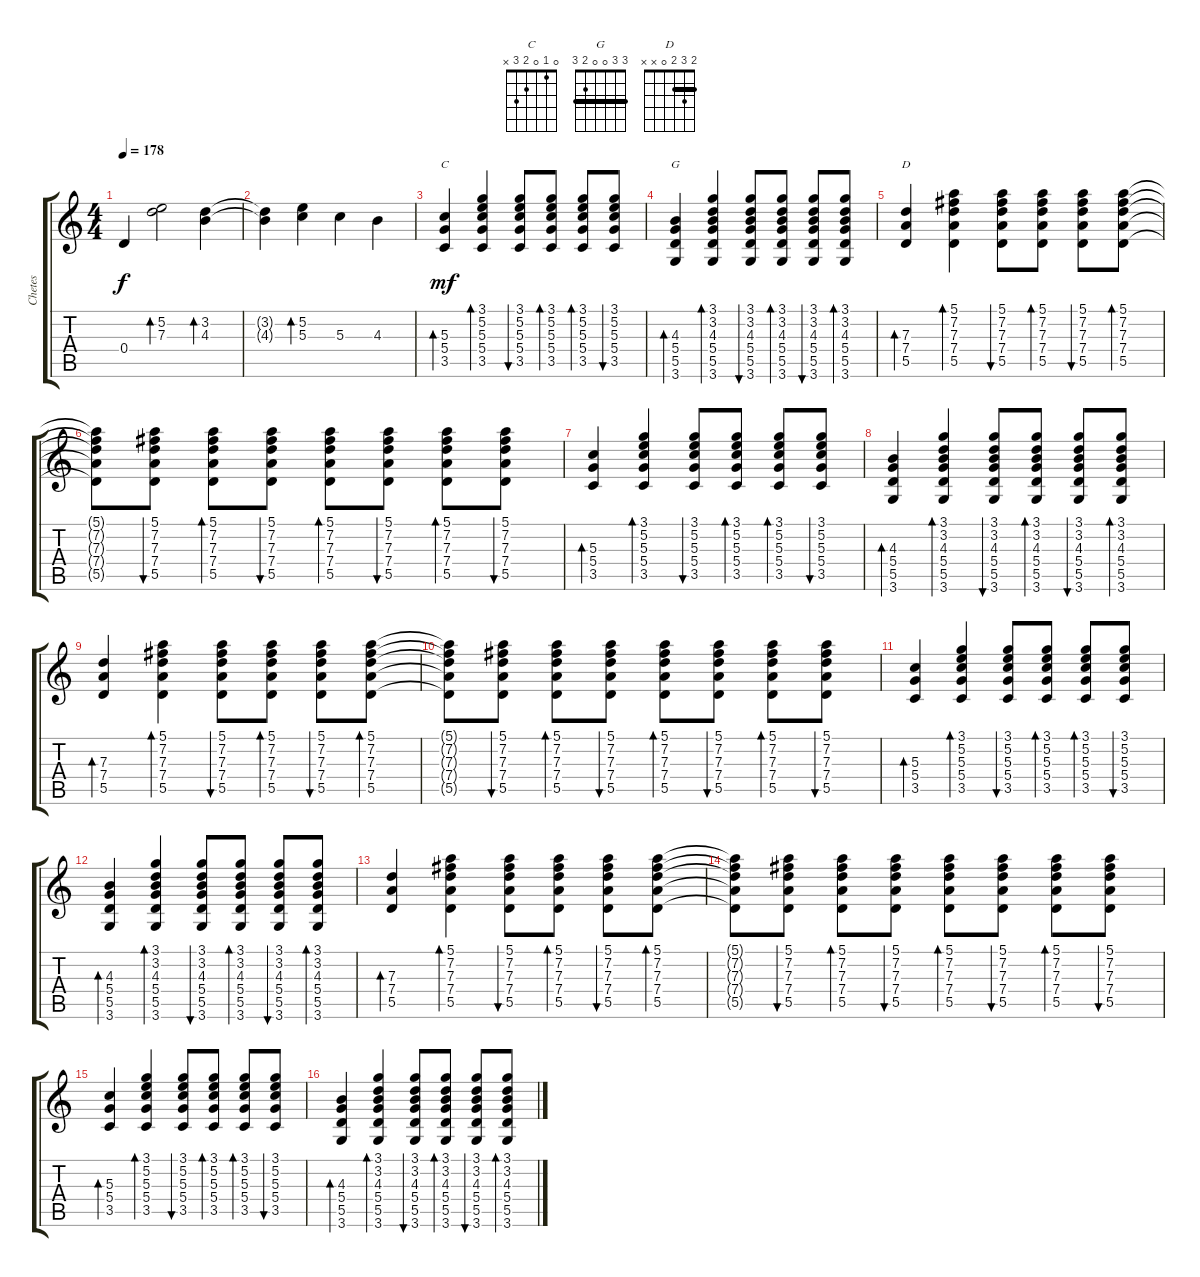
\track ("Chetes" "Chetes") {instrument acousticguitarsteel}
\staff {score tabs}
\tuning (E4 B3 G3 D3 A2 E2) {hide}
\chord ("C" 0 1 0 2 3 x)
\chord ("G" 3 3 0 0 2 3) {barre 3}
\chord ("D" 2 3 2 0 x x) {barre 2}
\ts (4 4)
\tempo 178
\clef g2
\ks c
0.4.4{dy f} (5.2 7.3).2{bd 240} (3.2 4.3).4{bd 240} |
(3.2{t} 4.3{t}).4 (5.2 5.3).4{bd 240} 5.3.4 4.3.4 |
(5.3 5.4 3.5).4{bd 30 ch "C" dy mf} (3.1 5.2 5.3 5.4 3.5).4{bd 60} (3.1 5.2 5.3 5.4 3.5).8{bu 60} (3.1 5.2 5.3 5.4 3.5).8{bd 60} (3.1 5.2 5.3 5.4 3.5).8{bd 60} (3.1 5.2 5.3 5.4 3.5).8{bu 60} |
(4.3 5.4 5.5 3.6).4{bd 30 ch "G"} (3.1 3.2 4.3 5.4 5.5 3.6).4{bd 60} (3.1 3.2 4.3 5.4 5.5 3.6).8{bu 60} (3.1 3.2 4.3 5.4 5.5 3.6).8{bd 60} (3.1 3.2 4.3 5.4 5.5 3.6).8{bu 60} (3.1 3.2 4.3 5.4 5.5 3.6).8{bd 60} |
(7.3 7.4 5.5).4{bd 30 ch "D"} (5.1 7.2 7.3 7.4 5.5).4{bd 60} (5.1 7.2 7.3 7.4 5.5).8{bu 60} (5.1 7.2 7.3 7.4 5.5).8{bd 60} (5.1 7.2 7.3 7.4 5.5).8{bu 60} (5.1 7.2 7.3 7.4 5.5).8{bd 60} |
(5.1{t} 7.2{t} 7.3{t} 7.4{t} 5.5{t}).8 (5.1 7.2 7.3 7.4 5.5).8{bu 60} (5.1 7.2 7.3 7.4 5.5).8{bd 60} (5.1 7.2 7.3 7.4 5.5).8{bu 60} (5.1 7.2 7.3 7.4 5.5).8{bd 60} (5.1 7.2 7.3 7.4 5.5).8{bu 60} (5.1 7.2 7.3 7.4 5.5).8{bd 60} (5.1 7.2 7.3 7.4 5.5).8{bu 60} |
(5.3 5.4 3.5).4{bd 30} (3.1 5.2 5.3 5.4 3.5).4{bd 60} (3.1 5.2 5.3 5.4 3.5).8{bu 60} (3.1 5.2 5.3 5.4 3.5).8{bd 60} (3.1 5.2 5.3 5.4 3.5).8{bd 60} (3.1 5.2 5.3 5.4 3.5).8{bu 60} |
(4.3 5.4 5.5 3.6).4{bd 30} (3.1 3.2 4.3 5.4 5.5 3.6).4{bd 60} (3.1 3.2 4.3 5.4 5.5 3.6).8{bu 60} (3.1 3.2 4.3 5.4 5.5 3.6).8{bd 60} (3.1 3.2 4.3 5.4 5.5 3.6).8{bu 60} (3.1 3.2 4.3 5.4 5.5 3.6).8{bd 60} |
(7.3 7.4 5.5).4{bd 30} (5.1 7.2 7.3 7.4 5.5).4{bd 60} (5.1 7.2 7.3 7.4 5.5).8{bu 60} (5.1 7.2 7.3 7.4 5.5).8{bd 60} (5.1 7.2 7.3 7.4 5.5).8{bu 60} (5.1 7.2 7.3 7.4 5.5).8{bd 60} |
(5.1{t} 7.2{t} 7.3{t} 7.4{t} 5.5{t}).8 (5.1 7.2 7.3 7.4 5.5).8{bu 60} (5.1 7.2 7.3 7.4 5.5).8{bd 60} (5.1 7.2 7.3 7.4 5.5).8{bu 60} (5.1 7.2 7.3 7.4 5.5).8{bd 60} (5.1 7.2 7.3 7.4 5.5).8{bu 60} (5.1 7.2 7.3 7.4 5.5).8{bd 60} (5.1 7.2 7.3 7.4 5.5).8{bu 60} |
(5.3 5.4 3.5).4{bd 30} (3.1 5.2 5.3 5.4 3.5).4{bd 60} (3.1 5.2 5.3 5.4 3.5).8{bu 60} (3.1 5.2 5.3 5.4 3.5).8{bd 60} (3.1 5.2 5.3 5.4 3.5).8{bd 60} (3.1 5.2 5.3 5.4 3.5).8{bu 60} |
(4.3 5.4 5.5 3.6).4{bd 30} (3.1 3.2 4.3 5.4 5.5 3.6).4{bd 60} (3.1 3.2 4.3 5.4 5.5 3.6).8{bu 60} (3.1 3.2 4.3 5.4 5.5 3.6).8{bd 60} (3.1 3.2 4.3 5.4 5.5 3.6).8{bu 60} (3.1 3.2 4.3 5.4 5.5 3.6).8{bd 60} |
(7.3 7.4 5.5).4{bd 30} (5.1 7.2 7.3 7.4 5.5).4{bd 60} (5.1 7.2 7.3 7.4 5.5).8{bu 60} (5.1 7.2 7.3 7.4 5.5).8{bd 60} (5.1 7.2 7.3 7.4 5.5).8{bu 60} (5.1 7.2 7.3 7.4 5.5).8{bd 60} |
(5.1{t} 7.2{t} 7.3{t} 7.4{t} 5.5{t}).8 (5.1 7.2 7.3 7.4 5.5).8{bu 60} (5.1 7.2 7.3 7.4 5.5).8{bd 60} (5.1 7.2 7.3 7.4 5.5).8{bu 60} (5.1 7.2 7.3 7.4 5.5).8{bd 60} (5.1 7.2 7.3 7.4 5.5).8{bu 60} (5.1 7.2 7.3 7.4 5.5).8{bd 60} (5.1 7.2 7.3 7.4 5.5).8{bu 60} |
(5.3 5.4 3.5).4{bd 30} (3.1 5.2 5.3 5.4 3.5).4{bd 60} (3.1 5.2 5.3 5.4 3.5).8{bu 60} (3.1 5.2 5.3 5.4 3.5).8{bd 60} (3.1 5.2 5.3 5.4 3.5).8{bd 60} (3.1 5.2 5.3 5.4 3.5).8{bu 60} |
(4.3 5.4 5.5 3.6).4{bd 30} (3.1 3.2 4.3 5.4 5.5 3.6).4{bd 60} (3.1 3.2 4.3 5.4 5.5 3.6).8{bu 60} (3.1 3.2 4.3 5.4 5.5 3.6).8{bd 60} (3.1 3.2 4.3 5.4 5.5 3.6).8{bu 60} (3.1 3.2 4.3 5.4 5.5 3.6).8{bd 60}
